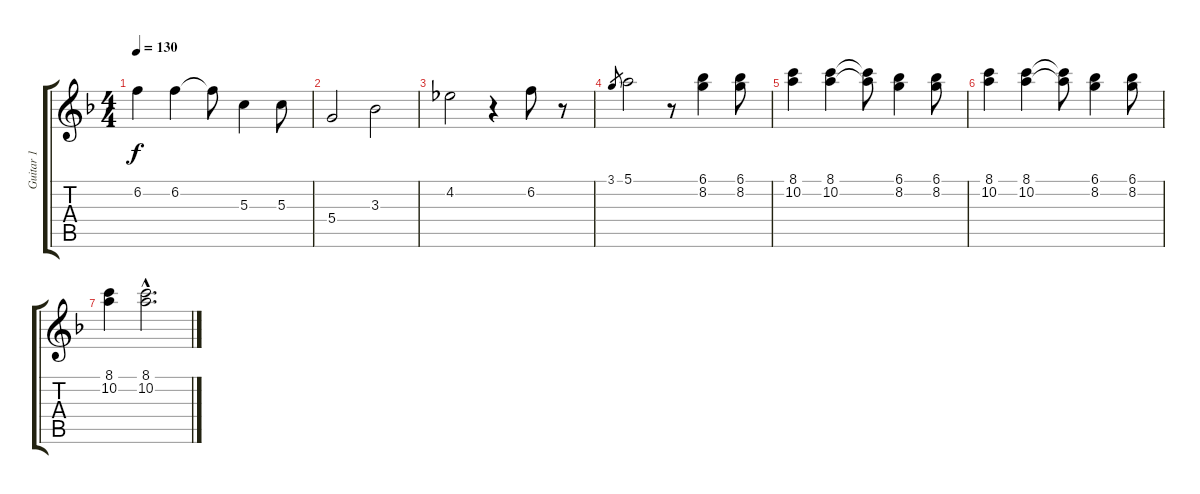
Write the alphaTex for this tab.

\track ("Guitar 1" "Guitar 1") {instrument electricguitarclean}
\staff {score tabs}
\tuning (E4 B3 G3 D3 A2 E2) {hide}
\ts (4 4)
\tempo 130
\clef g2
\ks f
6.2.4{dy f} 6.2.4 6.2{t}.8 5.3.4 5.3.8 |
5.4.2 3.3.2 |
4.2.2 r.4 6.2.8 r.8 |
3.1.8{gr} 5.1.2 r.8 (6.1 8.2).4 (6.1 8.2).8 |
(8.1 10.2).4 (8.1 10.2).4 (8.1{t} 10.2{t}).8 (6.1 8.2).4 (6.1 8.2).8 |
(8.1 10.2).4 (8.1 10.2).4 (8.1{t} 10.2{t}).8 (6.1 8.2).4 (6.1 8.2).8 |
(8.1 10.2).4 (8.1{hac} 10.2{hac}).2{d}
